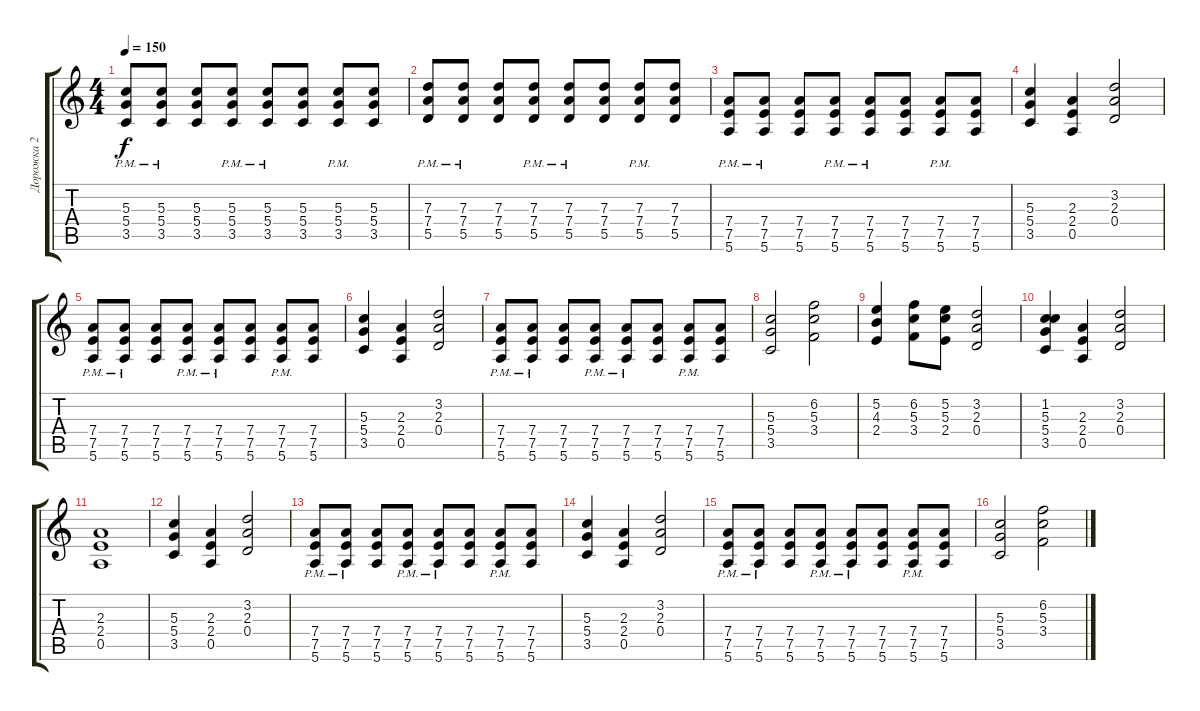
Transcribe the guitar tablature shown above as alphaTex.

\track ("Дорожка 2" "Дорожка 2") {instrument distortionguitar}
\staff {score tabs}
\tuning (E4 B3 G3 D3 A2 E2) {hide}
\ts (4 4)
\tempo 150
\clef g2
\ks c
(5.3{pm} 5.4{pm} 3.5{pm}).8{dy f} (5.3{pm} 5.4{pm} 3.5{pm}).8 (5.3 5.4 3.5).8 (5.3{pm} 5.4{pm} 3.5{pm}).8 (5.3{pm} 5.4{pm} 3.5{pm}).8 (5.3 5.4 3.5).8 (5.3{pm} 5.4{pm} 3.5{pm}).8 (5.3 5.4 3.5).8 |
(7.3{pm} 7.4{pm} 5.5{pm}).8 (7.3{pm} 7.4{pm} 5.5{pm}).8 (7.3 7.4 5.5).8 (7.3{pm} 7.4{pm} 5.5{pm}).8 (7.3{pm} 7.4{pm} 5.5{pm}).8 (7.3 7.4 5.5).8 (7.3{pm} 7.4{pm} 5.5{pm}).8 (7.3 7.4 5.5).8 |
(7.4{pm} 7.5{pm} 5.6).8 (7.4{pm} 7.5{pm} 5.6).8 (7.4 7.5 5.6).8 (7.4{pm} 7.5{pm} 5.6).8 (7.4{pm} 7.5{pm} 5.6).8 (7.4 7.5 5.6).8 (7.4{pm} 7.5{pm} 5.6).8 (7.4 7.5 5.6).8 |
(5.3 5.4 3.5).4 (2.3 2.4 0.5).4 (3.2 2.3 0.4).2 |
(7.4{pm} 7.5{pm} 5.6).8 (7.4{pm} 7.5{pm} 5.6).8 (7.4 7.5 5.6).8 (7.4{pm} 7.5{pm} 5.6).8 (7.4{pm} 7.5{pm} 5.6).8 (7.4 7.5 5.6).8 (7.4{pm} 7.5{pm} 5.6).8 (7.4 7.5 5.6).8 |
(5.3 5.4 3.5).4 (2.3 2.4 0.5).4 (3.2 2.3 0.4).2 |
(7.4{pm} 7.5{pm} 5.6).8 (7.4{pm} 7.5{pm} 5.6).8 (7.4 7.5 5.6).8 (7.4{pm} 7.5{pm} 5.6).8 (7.4{pm} 7.5{pm} 5.6).8 (7.4 7.5 5.6).8 (7.4{pm} 7.5{pm} 5.6).8 (7.4 7.5 5.6).8 |
(5.3 5.4 3.5).2 (6.2 5.3 3.4).2 |
(5.2 4.3 2.4).4 (6.2 5.3 3.4).8 (5.2 5.3 2.4).8 (3.2 2.3 0.4).2 |
(1.2 5.3 5.4 3.5).4 (2.3 2.4 0.5).4 (3.2 2.3 0.4).2 |
(2.3 2.4 0.5).1 |
(5.3 5.4 3.5).4 (2.3 2.4 0.5).4 (3.2 2.3 0.4).2 |
(7.4{pm} 7.5{pm} 5.6).8 (7.4{pm} 7.5{pm} 5.6).8 (7.4 7.5 5.6).8 (7.4{pm} 7.5{pm} 5.6).8 (7.4{pm} 7.5{pm} 5.6).8 (7.4 7.5 5.6).8 (7.4{pm} 7.5{pm} 5.6).8 (7.4 7.5 5.6).8 |
(5.3 5.4 3.5).4 (2.3 2.4 0.5).4 (3.2 2.3 0.4).2 |
(7.4{pm} 7.5{pm} 5.6).8 (7.4{pm} 7.5{pm} 5.6).8 (7.4 7.5 5.6).8 (7.4{pm} 7.5{pm} 5.6).8 (7.4{pm} 7.5{pm} 5.6).8 (7.4 7.5 5.6).8 (7.4{pm} 7.5{pm} 5.6).8 (7.4 7.5 5.6).8 |
(5.3 5.4 3.5).2 (6.2 5.3 3.4).2
